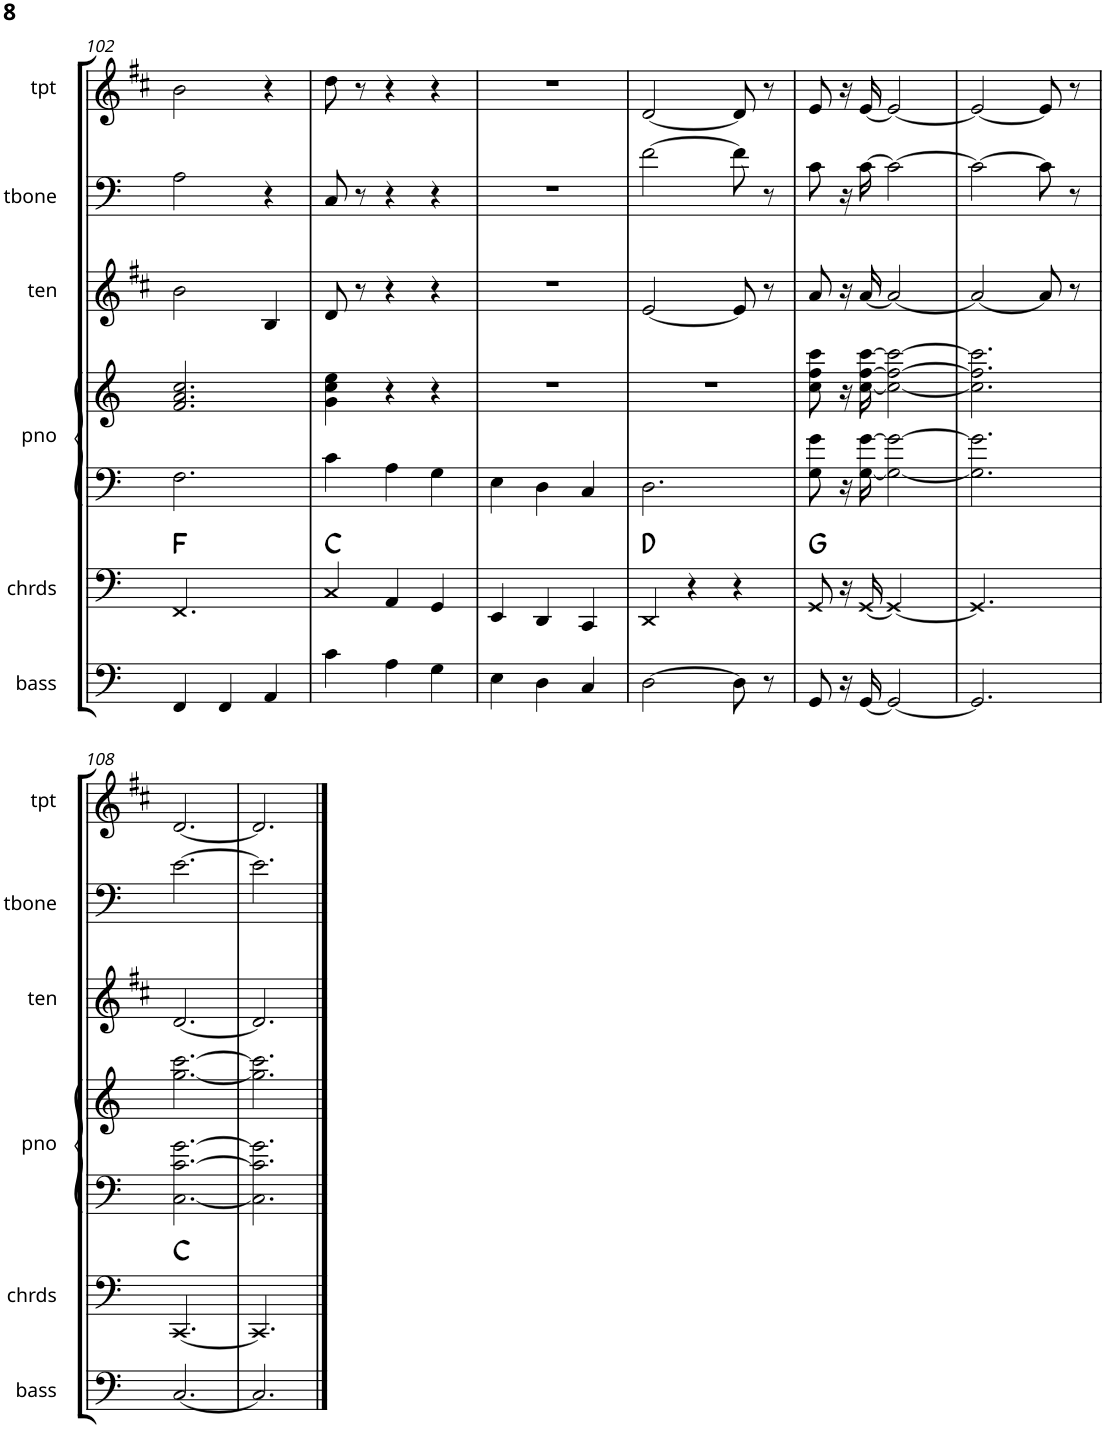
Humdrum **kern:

**kern	**kern	**harte	**kern	**kern	**kern	**kern	**kern
*part6	*part5	*part5	*part4	*part4	*part3	*part2	*part1
*staff7	*staff6	*	*staff5	*staff4	*staff3	*staff2	*staff1
*I"bass	*I"chords	*	*I"piano	*	*I"tenor	*I"tbone	*I"tpt
*I'bass	*I'chrds	*	*I'pno	*	*I'ten	*I'tbone	*I'tpt
!!LO:PB:g=z
*clefF4	*clefF4	*	*clefF4	*clefG2	*clefG2	*clefF4	*clefG2
*Trd7c12	*	*	*Trd7c12	*Trd7c12	*Trd1c2	*	*Trd1c2
*k[]	*k[]	*	*k[]	*k[]	*k[f#c#]	*k[]	*k[f#c#]
*	*	*	*	*	*D:	*	*D:
*M3/4	*M3/4	*	*M3/4	*M3/4	*M3/4	*M3/4	*M3/4
=102	=102	=102	=102	=102	=102	=102	=102
4FF/	2.FF/	F:maj	2.F\	2.f/ 2.a/ 2.cc/	2b\	2A\	2b\
4FF/	.	.	.	.	.	.	.
4AA/	.	.	.	.	4B/	4r	4r
=103	=103	=103	=103	=103	=103	=103	=103
4c\	4C/	C:maj	4c\	4g\ 4cc\ 4ee\	8d/	8C/	8dd\
.	.	.	.	.	8r	8r	8r
4A\	4AA/	.	4A\	4r	4r	4r	4r
4G\	4GG/	.	4G\	4r	4r	4r	4r
=104	=104	=104	=104	=104	=104	=104	=104
4E\	4EE/	.	4E\	2.r	2.r	2.r	2.r
4D\	4DD/	.	4D\	.	.	.	.
4C/	4CC/	.	4C/	.	.	.	.
=105	=105	=105	=105	=105	=105	=105	=105
[2D\	4DD/	D:maj	2.D\	2.r	[2e/	[2f\	[2d/
.	4r	.	.	.	.	.	.
8D\]	4r	.	.	.	8e/]	8f\]	8d/]
8r	.	.	.	.	8r	8r	8r
=106	=106	=106	=106	=106	=106	=106	=106
8GG/	8GG/	G:maj	8G\ 8g\	8cc\ 8ff\ 8ccc\	8a/	8c\	8e/
16r	16r	.	16r	16r	16r	16r	16r
[16GG/	[16GG/	.	[16G\ [16g\	[16cc\ [16ff\ [16ccc\	[16a/	[16c\	[16e/
2GG/_	2GG/_	.	2G\_ 2g\_	2cc\_ 2ff\_ 2ccc\_	2a/_	2c\_	2e/_
=107	=107	=107	=107	=107	=107	=107	=107
2.GG/]	2.GG/]	.	2.G\] 2.g\]	2.cc\] 2.ff\] 2.ccc\]	2a/_	2c\_	2e/_
.	.	.	.	.	8a/]	8c\]	8e/]
.	.	.	.	.	8r	8r	8r
!!LO:LB:g=z
=108	=108	=108	=108	=108	=108	=108	=108
[2.C/	[2.CC/	C:maj	[2.C\ [2.c\ [2.g\	[2.gg\ [2.ccc\	[2.d/	[2.e\	[2.d/
=109	=109	=109	=109	=109	=109	=109	=109
2.C/]	2.CC/]	.	2.C\] 2.c\] 2.g\]	2.gg\] 2.ccc\]	2.d/]	2.e\]	2.d/]
==	==	==	==	==	==	==	==
*-	*-	*-	*-	*-	*-	*-	*-
